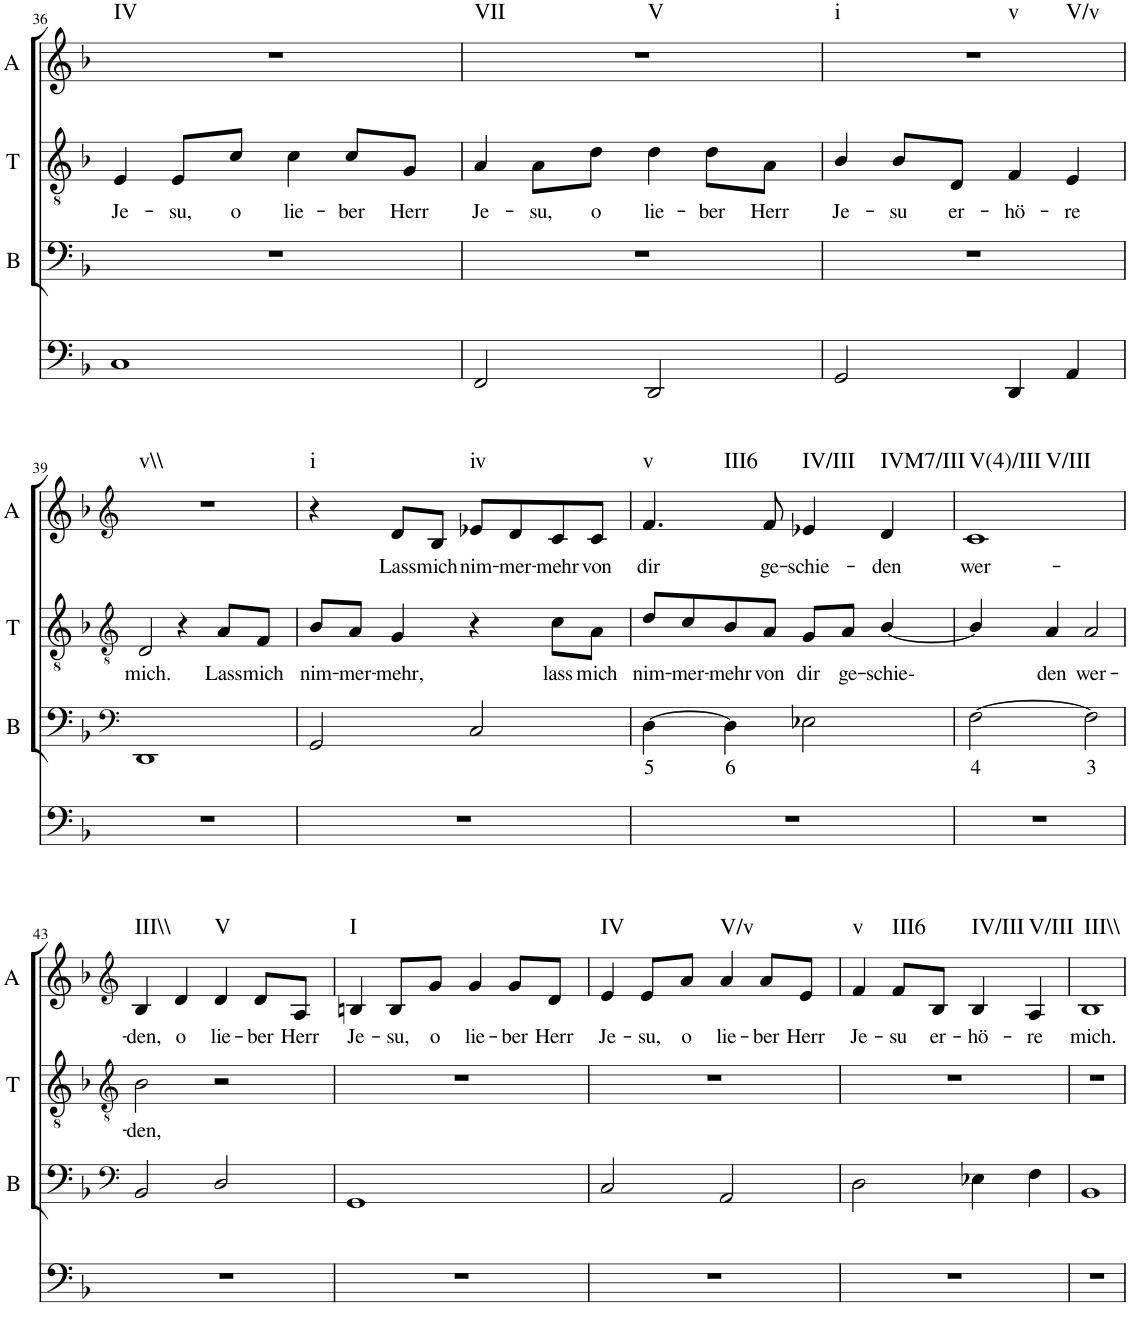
**kern	**kern	**text	**kern	**text	**kern	**text	**harte
*part4	*part3	*part3	*part2	*part2	*part1	*part1	*part1
*staff4	*staff3	*staff3	*staff2	*staff2	*staff1	*staff1	*
*I"Continuo	*I"Bass	*	*I"Tenor	*	*I"Alto	*	*
*	*I'B	*	*I'T	*	*I'A	*	*
!!LO:PB:g=z
*clefF4	*clefF4	*	*clefGv2	*	*clefG2	*	*
*k[b-]	*k[b-]	*	*k[b-]	*	*k[b-]	*	*
*M4/4	*M4/4	*	*M4/4	*	*M4/4	*	*
=36	=36	=36	=36	=36	=36	=36	=36
!	!	!	!	!LO:LY:b	!	!	!LO:H:kt=IV
1C	1r	.	4E/	Je-	1r	.	N
!	!	!	!	!LO:LY:b	!	!	!
.	.	.	8E/L	su,	.	.	.
!	!	!	!	!LO:LY:b	!	!	!
.	.	.	8c/J	o	.	.	.
!	!	!	!	!LO:LY:b	!	!	!
.	.	.	4c\	lie-	.	.	.
!	!	!	!	!LO:LY:b	!	!	!
.	.	.	8c/L	ber	.	.	.
!	!	!	!	!LO:LY:b	!	!	!
.	.	.	8G/J	Herr	.	.	.
=37	=37	=37	=37	=37	=37	=37	=37
!	!	!	!	!LO:LY:b	!	!	!LO:H:n=1:kt=VII
!	!	!	!	!	!	!	!LO:H:n=2:kt=V
2FF/	1r	.	4A/	Je-	1r	.	N N
!	!	!	!	!LO:LY:b	!	!	!
.	.	.	8A\L	su,	.	.	.
!	!	!	!	!LO:LY:b	!	!	!
.	.	.	8d\J	o	.	.	.
!	!	!	!	!LO:LY:b	!	!	!
2DD/	.	.	4d\	lie-	.	.	.
!	!	!	!	!LO:LY:b	!	!	!
.	.	.	8d\L	ber	.	.	.
!	!	!	!	!LO:LY:b	!	!	!
.	.	.	8A\J	Herr	.	.	.
=38	=38	=38	=38	=38	=38	=38	=38
!	!	!	!	!LO:LY:b	!	!	!LO:H:n=1:kt=i
!	!	!	!	!	!	!	!LO:H:n=2:kt=v
!	!	!	!	!	!	!	!LO:H:n=3:kt=V/v
2GG/	1r	.	4B-/	Je-	1r	.	N N N
!	!	!	!	!LO:LY:b	!	!	!
.	.	.	8B-/L	su	.	.	.
!	!	!	!	!LO:LY:b	!	!	!
.	.	.	8D/J	er-	.	.	.
!	!	!	!	!LO:LY:b	!	!	!
4DD/	.	.	4F/	hö-	.	.	.
!	!	!	!	!LO:LY:b	!	!	!
4AA/	.	.	4E/	re	.	.	.
!!LO:LB:g=z
=39	=39	=39	=39	=39	=39	=39	=39
*	*clefF4	*	*clefGv2	*	*clefG2	*	*
!	!	!	!	!LO:LY:b	!	!	!LO:H:kt=v\\
1r	1DD	.	2D/	mich.	1r	.	N
.	.	.	4r	.	.	.	.
!	!	!	!	!LO:LY:b	!	!	!
.	.	.	8A/L	Lass	.	.	.
!	!	!	!	!LO:LY:b	!	!	!
.	.	.	8F/J	mich	.	.	.
=40	=40	=40	=40	=40	=40	=40	=40
!	!	!	!	!LO:LY:b	!	!	!LO:H:kt=i
1r	2GG/	.	8B-/L	nim-	4r	.	N
!	!	!	!	!LO:LY:b	!	!	!
.	.	.	8A/J	mer-	.	.	.
!	!	!	!	!LO:LY:b	!	!LO:LY:b	!
.	.	.	4G/	mehr,	8d/L	Lass	.
!	!	!	!	!	!	!LO:LY:b	!
.	.	.	.	.	8B-/J	mich	.
!	!	!	!	!	!	!LO:LY:b	!LO:H:kt=iv
.	2C/	.	4r	.	8e-X/L	nim-	N
!	!	!	!	!	!	!LO:LY:b	!
.	.	.	.	.	8d/	mer-	.
!	!	!	!	!LO:LY:b	!	!LO:LY:b	!
.	.	.	8c\L	lass	8c/	mehr	.
!	!	!	!	!LO:LY:b	!	!LO:LY:b	!
.	.	.	8A\J	mich	8c/J	von	.
=41	=41	=41	=41	=41	=41	=41	=41
!	!	!LO:LY:b	!	!LO:LY:b	!	!LO:LY:b	!LO:H:n=1:kt=v
!	!	!	!	!	!	!	!LO:H:n=2:kt=III6
1r	[4D\	5	8d/L	nim-	4.f/	dir	N N
!	!	!	!	!LO:LY:b	!	!	!
.	.	.	8c/	mer-	.	.	.
!	!	!LO:LY:b	!	!LO:LY:b	!	!	!
.	4D\]	6	8B-/	mehr	.	.	.
!	!	!	!	!LO:LY:b	!	!LO:LY:b	!
.	.	.	8A/J	von	8f/	ge-	.
!	!	!	!	!LO:LY:b	!	!LO:LY:b	!LO:H:kt=IV/III
.	2E-X\	.	8G/L	dir	4e-X/	schie-	N
!	!	!	!	!LO:LY:b	!	!	!
.	.	.	8A/J	ge-	.	.	.
!	!	!	!	!LO:LY:b	!	!LO:LY:b	!LO:H:kt=IVM7/III
.	.	.	[4B-/	schie-	4d/	den	N
=42	=42	=42	=42	=42	=42	=42	=42
!	!	!LO:LY:b	!	!	!	!LO:LY:b	!LO:H:n=1:kt=V(4)/III
!	!	!	!	!	!	!	!LO:H:n=2:kt=V/III
1r	[2F\	4	4B-/]	.	1c	wer-	N N
!	!	!	!	!LO:LY:b	!	!	!
.	.	.	4A/	den	.	.	.
!	!	!LO:LY:b	!	!LO:LY:b	!	!	!
.	2F\]	3	2A/	wer-	.	.	.
!!LO:LB:g=z
=43	=43	=43	=43	=43	=43	=43	=43
*	*clefF4	*	*clefGv2	*	*clefG2	*	*
!	!	!	!	!LO:LY:b	!	!LO:LY:b	!LO:H:kt=III\\
1r	2BB-/	.	2B-\	den,	4B-/	den,	N
!	!	!	!	!	!	!LO:LY:b	!
.	.	.	.	.	4d/	o	.
!	!	!	!	!	!	!LO:LY:b	!LO:H:kt=V
.	2D/	.	2r	.	4d/	lie-	N
!	!	!	!	!	!	!LO:LY:b	!
.	.	.	.	.	8d/L	ber	.
!	!	!	!	!	!	!LO:LY:b	!
.	.	.	.	.	8A/J	Herr	.
=44	=44	=44	=44	=44	=44	=44	=44
!	!	!	!	!	!	!LO:LY:b	!LO:H:kt=I
1r	1GG	.	1r	.	4Bn/	Je-	N
!	!	!	!	!	!	!LO:LY:b	!
.	.	.	.	.	8B/L	su,	.
!	!	!	!	!	!	!LO:LY:b	!
.	.	.	.	.	8g/J	o	.
!	!	!	!	!	!	!LO:LY:b	!
.	.	.	.	.	4g/	lie-	.
!	!	!	!	!	!	!LO:LY:b	!
.	.	.	.	.	8g/L	ber	.
!	!	!	!	!	!	!LO:LY:b	!
.	.	.	.	.	8d/J	Herr	.
=45	=45	=45	=45	=45	=45	=45	=45
!	!	!	!	!	!	!LO:LY:b	!LO:H:kt=IV
1r	2C/	.	1r	.	4e/	Je-	N
!	!	!	!	!	!	!LO:LY:b	!
.	.	.	.	.	8e/L	su,	.
!	!	!	!	!	!	!LO:LY:b	!
.	.	.	.	.	8a/J	o	.
!	!	!	!	!	!	!LO:LY:b	!LO:H:kt=V/v
.	2AA/	.	.	.	4a/	lie-	N
!	!	!	!	!	!	!LO:LY:b	!
.	.	.	.	.	8a/L	ber	.
!	!	!	!	!	!	!LO:LY:b	!
.	.	.	.	.	8e/J	Herr	.
=46	=46	=46	=46	=46	=46	=46	=46
!	!	!	!	!	!	!LO:LY:b	!LO:H:kt=v
1r	2D\	.	1r	.	4f/	Je-	N
!	!	!	!	!	!	!LO:LY:b	!LO:H:kt=III6
.	.	.	.	.	8f/L	su	N
!	!	!	!	!	!	!LO:LY:b	!
.	.	.	.	.	8B-/J	er-	.
!	!	!	!	!	!	!LO:LY:b	!LO:H:kt=IV/III
.	4E-X\	.	.	.	4B-/	hö-	N
!	!	!	!	!	!	!LO:LY:b	!LO:H:kt=V/III
.	4F\	.	.	.	4A/	re	N
=47	=47	=47	=47	=47	=47	=47	=47
!	!	!	!	!	!	!LO:LY:b	!LO:H:kt=III\\
1r	1BB-	.	1r	.	1B-	mich.	N
=	=	=	=	=	=	=	=
*-	*-	*-	*-	*-	*-	*-	*-
